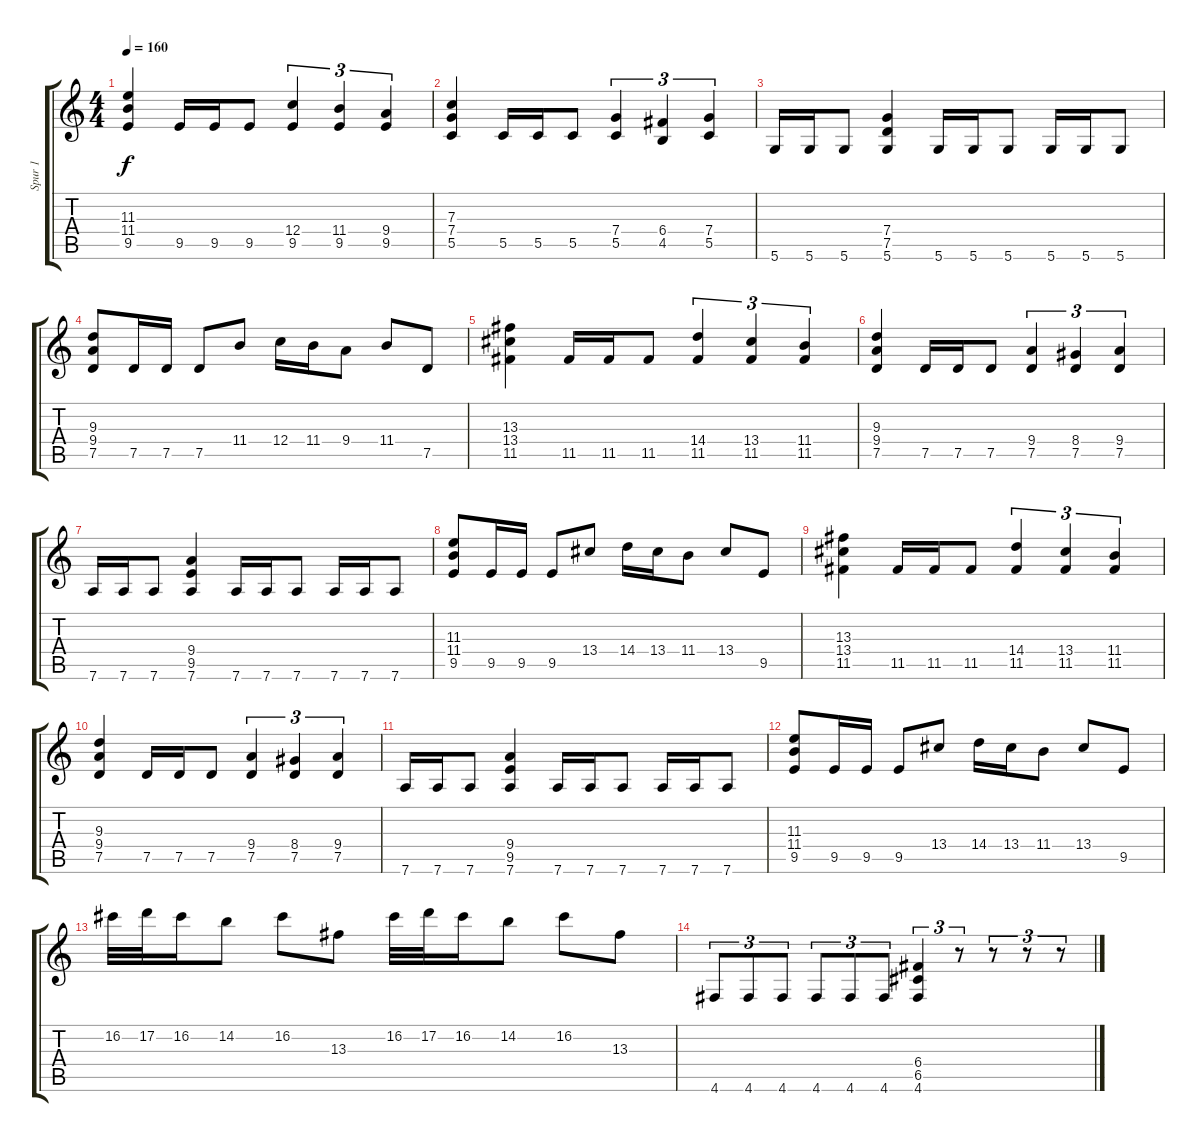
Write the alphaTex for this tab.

\track ("Spur 1" "Spur 1") {instrument distortionguitar}
\staff {score tabs}
\tuning (D4 A3 F3 C3 G2 D2) {hide}
\ts (4 4)
\tempo 160
\clef g2
\ks c
(11.3 11.4 9.5).4{dy f} 9.5.16 9.5.16 9.5.8 (12.4 9.5).4{tu (3 2)} (11.4 9.5).4{tu (3 2)} (9.4 9.5).4{tu (3 2)} |
(7.3 7.4 5.5).4 5.5.16 5.5.16 5.5.8 (7.4 5.5).4{tu (3 2)} (6.4 4.5).4{tu (3 2)} (7.4 5.5).4{tu (3 2)} |
5.6.16 5.6.16 5.6.8 (7.4 7.5 5.6).4 5.6.16 5.6.16 5.6.8 5.6.16 5.6.16 5.6.8 |
(9.3 9.4 7.5).8 7.5.16 7.5.16 7.5.8 11.4.8 12.4.16 11.4.16 9.4.8 11.4.8 7.5.8 |
(13.3 13.4 11.5).4 11.5.16 11.5.16 11.5.8 (14.4 11.5).4{tu (3 2)} (13.4 11.5).4{tu (3 2)} (11.4 11.5).4{tu (3 2)} |
(9.3 9.4 7.5).4 7.5.16 7.5.16 7.5.8 (9.4 7.5).4{tu (3 2)} (8.4 7.5).4{tu (3 2)} (9.4 7.5).4{tu (3 2)} |
7.6.16 7.6.16 7.6.8 (9.4 9.5 7.6).4 7.6.16 7.6.16 7.6.8 7.6.16 7.6.16 7.6.8 |
(11.3 11.4 9.5).8 9.5.16 9.5.16 9.5.8 13.4.8 14.4.16 13.4.16 11.4.8 13.4.8 9.5.8 |
(13.3 13.4 11.5).4 11.5.16 11.5.16 11.5.8 (14.4 11.5).4{tu (3 2)} (13.4 11.5).4{tu (3 2)} (11.4 11.5).4{tu (3 2)} |
(9.3 9.4 7.5).4 7.5.16 7.5.16 7.5.8 (9.4 7.5).4{tu (3 2)} (8.4 7.5).4{tu (3 2)} (9.4 7.5).4{tu (3 2)} |
7.6.16 7.6.16 7.6.8 (9.4 9.5 7.6).4 7.6.16 7.6.16 7.6.8 7.6.16 7.6.16 7.6.8 |
(11.3 11.4 9.5).8 9.5.16 9.5.16 9.5.8 13.4.8 14.4.16 13.4.16 11.4.8 13.4.8 9.5.8 |
16.2.32 17.2.32 16.2.16 14.2.8 16.2.8 13.3.8 16.2.32 17.2.32 16.2.16 14.2.8 16.2.8 13.3.8 |
4.6.8{tu (3 2)} 4.6.8{tu (3 2)} 4.6.8{tu (3 2)} 4.6.8{tu (3 2)} 4.6.8{tu (3 2)} 4.6.8{tu (3 2)} (6.4 6.5 4.6).4{tu (3 2)} r.8{tu (3 2)} r.8{tu (3 2)} r.8{tu (3 2)} r.8{tu (3 2)}
